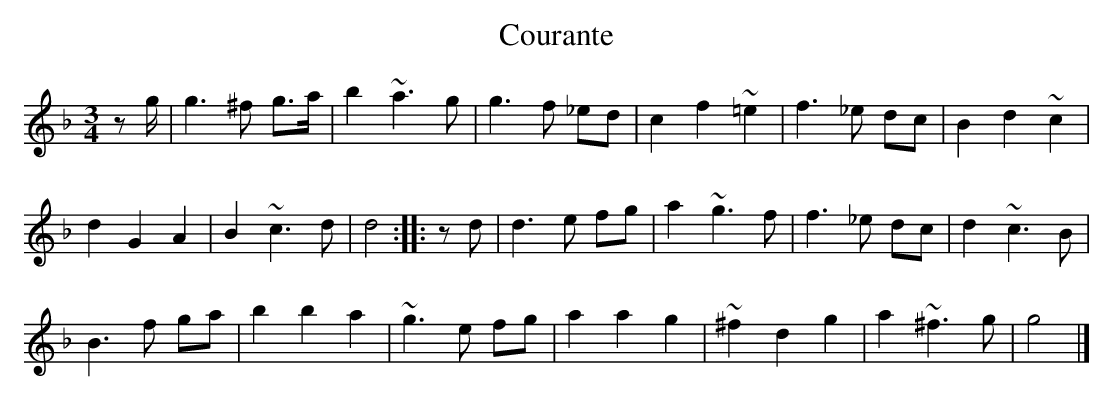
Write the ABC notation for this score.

X:1
T:Courante
M:3/4
K:Gdor
zg/|g3^f g>a|b2~a3g|g3f _ed|c2f2~=e2|f3_e dc|B2d2~c2|
d2G2A2|B2~c3d|d4:||:zd|d3e fg|a2~g3f|f3_e dc|d2~c3B|
B3f ga|b2b2a2|~g3e fg|a2a2g2|~^f2d2g2|a2~^f3g|g4|]
